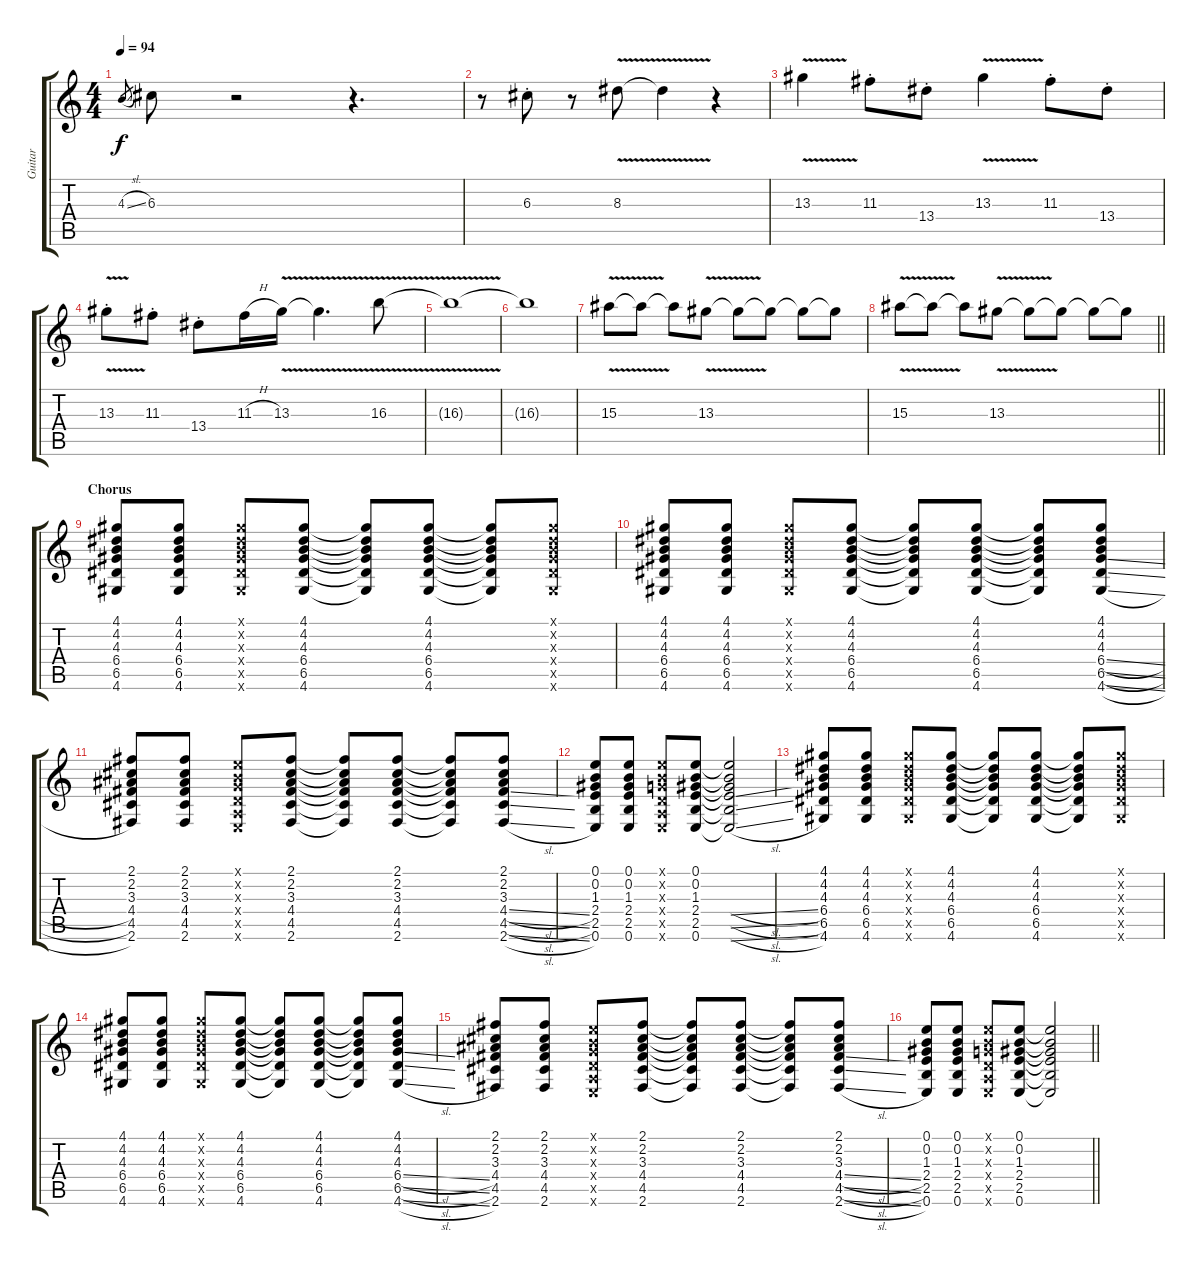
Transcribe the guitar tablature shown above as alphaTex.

\track ("Guitar" "Guitar") {instrument acousticguitarsteel}
\staff {score tabs}
\tuning (E4 B3 G3 D3 A2 E2) {hide}
\ts (4 4)
\tempo 94
\clef g2
\ks c
4.3{sl}.8{gr dy f} 6.3.8 r.2 r.4{d} |
r.8 6.3{st}.8 r.8 8.3{v}.8 8.3{t}.4 r.4 |
13.3{v}.4 11.3{st}.8 13.4{st}.8 13.3{v}.4 11.3{st}.8 13.4{st}.8 |
13.3{v st}.8 11.3{st}.8 13.4{st}.8 11.3{h}.16 13.3{v}.16 13.3{t}.4{d} 16.3{v}.8 |
16.3{t}.1 |
16.3{t}.1 |
15.3{v}.8 15.3{t}.8 15.3{t}.8 13.3{v}.8 13.3{t}.8 13.3{t}.8 13.3{t}.8 13.3{t}.8 |
\barLineRight lightlight
15.3{v}.8 15.3{t}.8 15.3{t}.8 13.3{v}.8 13.3{t}.8 13.3{t}.8 13.3{t}.8 13.3{t}.8 |
\section ("" "Chorus")
(4.1 4.2 4.3 6.4 6.5 4.6).8 (4.1 4.2 4.3 6.4 6.5 4.6).8 (4.1{x} 4.2{x} 4.3{x} 6.4{x} 6.5{x} 4.6{x}).8 (4.1 4.2 4.3 6.4 6.5 4.6).8 (4.1{t} 4.2{t} 4.3{t} 6.4{t} 6.5{t} 4.6{t}).8 (4.1 4.2 4.3 6.4 6.5 4.6).8 (4.1{t} 4.2{t} 4.3{t} 6.4{t} 6.5{t} 4.6{t}).8 (4.1{x} 4.2{x} 4.3{x} 6.4{x} 6.5{x} 4.6{x}).8 |
(4.1 4.2 4.3 6.4 6.5 4.6).8 (4.1 4.2 4.3 6.4 6.5 4.6).8 (4.1{x} 4.2{x} 4.3{x} 6.4{x} 6.5{x} 4.6{x}).8 (4.1 4.2 4.3 6.4 6.5 4.6).8 (4.1{t} 4.2{t} 4.3{t} 6.4{t} 6.5{t} 4.6{t}).8 (4.1 4.2 4.3 6.4 6.5 4.6).8 (4.1{t} 4.2{t} 4.3{t} 6.4{t} 6.5{t} 4.6{t}).8 (4.1 4.2 4.3 6.4{sl} 6.5{sl} 4.6{sl}).8 |
(2.1 2.2 3.3 4.4 4.5 2.6).8 (2.1 2.2 3.3 4.4 4.5 2.6).8 (0.1{x} 0.2{x} 0.3{x} 0.4{x} 0.5{x} 0.6{x}).8 (2.1 2.2 3.3 4.4 4.5 2.6).8 (2.1{t} 2.2{t} 3.3{t} 4.4{t} 4.5{t} 2.6{t}).8 (2.1 2.2 3.3 4.4 4.5 2.6).8 (2.1{t} 2.2{t} 3.3{t} 4.4{t} 4.5{t} 2.6{t}).8 (2.1 2.2 3.3 4.4{sl} 4.5{sl} 2.6{sl}).8 |
(0.1 0.2 1.3 2.4 2.5 0.6).8 (0.1 0.2 1.3 2.4 2.5 0.6).8 (0.1{x} 0.2{x} 0.3{x} 0.4{x} 0.5{x} 0.6{x}).8 (0.1 0.2 1.3 2.4 2.5 0.6).8 (0.1{t} 0.2{t} 1.3{t} 2.4{sl t} 2.5{sl t} 0.6{sl t}).2 |
(4.1 4.2 4.3 6.4 6.5 4.6).8 (4.1 4.2 4.3 6.4 6.5 4.6).8 (4.1{x} 4.2{x} 4.3{x} 6.4{x} 6.5{x} 4.6{x}).8 (4.1 4.2 4.3 6.4 6.5 4.6).8 (4.1{t} 4.2{t} 4.3{t} 6.4{t} 6.5{t} 4.6{t}).8 (4.1 4.2 4.3 6.4 6.5 4.6).8 (4.1{t} 4.2{t} 4.3{t} 6.4{t} 6.5{t} 4.6{t}).8 (4.1{x} 4.2{x} 4.3{x} 6.4{x} 6.5{x} 4.6{x}).8 |
(4.1 4.2 4.3 6.4 6.5 4.6).8 (4.1 4.2 4.3 6.4 6.5 4.6).8 (4.1{x} 4.2{x} 4.3{x} 6.4{x} 6.5{x} 4.6{x}).8 (4.1 4.2 4.3 6.4 6.5 4.6).8 (4.1{t} 4.2{t} 4.3{t} 6.4{t} 6.5{t} 4.6{t}).8 (4.1 4.2 4.3 6.4 6.5 4.6).8 (4.1{t} 4.2{t} 4.3{t} 6.4{t} 6.5{t} 4.6{t}).8 (4.1 4.2 4.3 6.4{sl} 6.5{sl} 4.6{sl}).8 |
(2.1 2.2 3.3 4.4 4.5 2.6).8 (2.1 2.2 3.3 4.4 4.5 2.6).8 (0.1{x} 0.2{x} 0.3{x} 0.4{x} 0.5{x} 0.6{x}).8 (2.1 2.2 3.3 4.4 4.5 2.6).8 (2.1{t} 2.2{t} 3.3{t} 4.4{t} 4.5{t} 2.6{t}).8 (2.1 2.2 3.3 4.4 4.5 2.6).8 (2.1{t} 2.2{t} 3.3{t} 4.4{t} 4.5{t} 2.6{t}).8 (2.1 2.2 3.3 4.4{sl} 4.5{sl} 2.6{sl}).8 |
\barLineRight lightlight
(0.1 0.2 1.3 2.4 2.5 0.6).8 (0.1 0.2 1.3 2.4 2.5 0.6).8 (0.1{x} 0.2{x} 0.3{x} 0.4{x} 0.5{x} 0.6{x}).8 (0.1 0.2 1.3 2.4 2.5 0.6).8 (0.1{t} 0.2{t} 1.3{t} 2.4{t} 2.5{t} 0.6{t}).2
